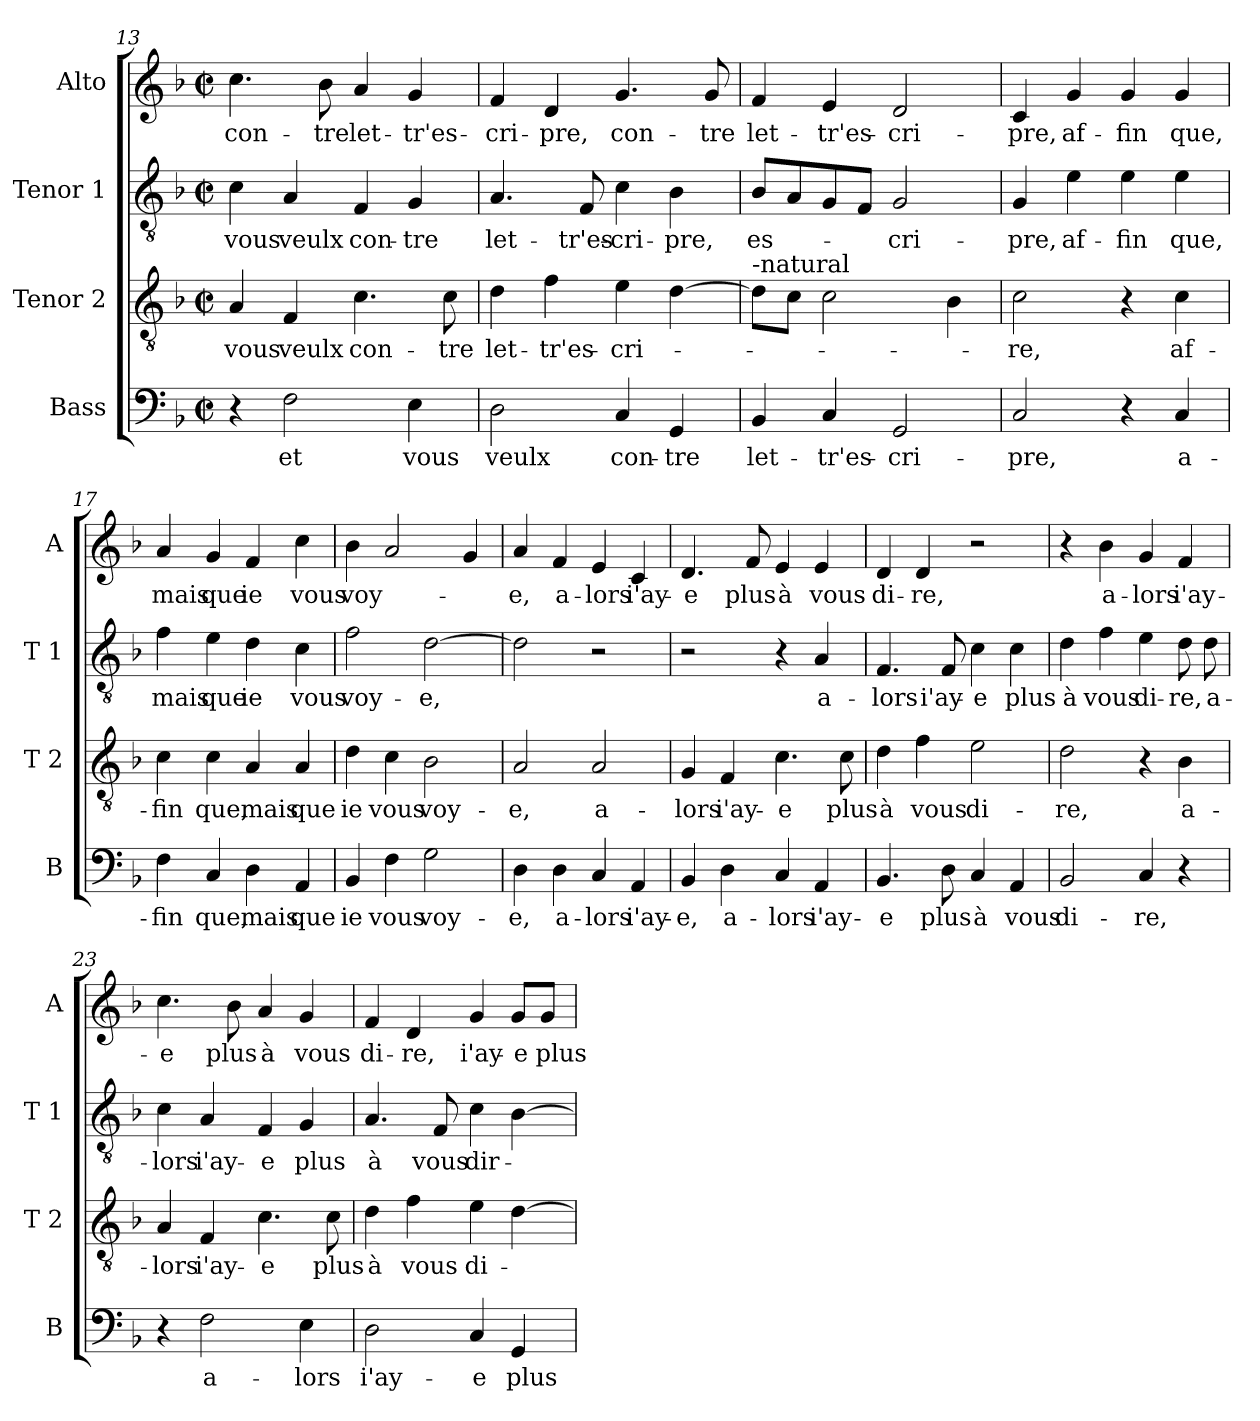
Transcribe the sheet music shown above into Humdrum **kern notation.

**kern	**text	**kern	**text	**kern	**text	**kern	**text
*part4	*part4	*part3	*part3	*part2	*part2	*part1	*part1
*staff4	*staff4	*staff3	*staff3	*staff2	*staff2	*staff1	*staff1
*I"Bass	*	*I"Tenor 2	*	*I"Tenor 1	*	*I"Alto	*
*I'B	*	*I'T 2	*	*I'T 1	*	*I'A	*
*clefF4	*	*clefGv2	*	*clefGv2	*	*clefG2	*
*k[b-]	*	*k[b-]	*	*k[b-]	*	*k[b-]	*
*F:	*	*F:	*	*F:	*	*F:	*
*M2/2	*	*M2/2	*	*M2/2	*	*M2/2	*
*met(c|)	*	*met(c|)	*	*met(c|)	*	*met(c|)	*
=13	=13	=13	=13	=13	=13	=13	=13
!	!	!	!LO:LY:b	!	!LO:LY:b	!	!LO:LY:b
4r	.	4A/	vous	4c\	vous	4.cc\	con-
!	!LO:LY:b	!	!LO:LY:b	!	!LO:LY:b	!	!
2F\	et	4F/	veulx	4A/	veulx	.	.
!	!	!	!	!	!	!	!LO:LY:b
.	.	.	.	.	.	8b-\	-tre
!	!	!	!LO:LY:b	!	!LO:LY:b	!	!LO:LY:b
.	.	4.c\	con-	4F/	con-	4a/	let-
!	!LO:LY:b	!	!	!	!LO:LY:b	!	!LO:LY:b
4E\	vous	.	.	4G/	-tre	4g/	-tr'es-
!	!	!	!LO:LY:b	!	!	!	!
.	.	8c\	-tre	.	.	.	.
=14	=14	=14	=14	=14	=14	=14	=14
!	!LO:LY:b	!	!LO:LY:b	!	!LO:LY:b	!	!LO:LY:b
2D\	veulx	4d\	let-	4.A/	let-	4f/	-cri-
!	!	!	!LO:LY:b	!	!	!	!LO:LY:b
.	.	4f\	-tr'es-	.	.	4d/	-pre,
!	!	!	!	!	!LO:LY:b	!	!
.	.	.	.	8F/	-tr'es-	.	.
!	!LO:LY:b	!	!LO:LY:b	!	!LO:LY:b	!	!LO:LY:b
4C/	con-	4e\	-cri-	4c\	-cri-	4.g/	con-
!	!LO:LY:b	!	!	!	!LO:LY:b	!	!
4GG/	-tre	[4d\	.	4B-\	-pre,	.	.
!	!	!	!	!	!	!	!LO:LY:b
.	.	.	.	.	.	8g/	-tre
=15	=15	=15	=15	=15	=15	=15	=15
!	!	!LO:TX:a:t=-natural	!	!	!	!	!
!	!LO:LY:b	!	!	!	!LO:LY:b	!	!LO:LY:b
4BB-/	let-	8d\L]	.	8B-/L	es-	4f/	let-
.	.	8c\J	.	8A/	.	.	.
!	!LO:LY:b	!	!	!	!	!	!LO:LY:b
4C/	-tr'es-	2c\	.	8G/	.	4e/	-tr'es-
.	.	.	.	8F/J	.	.	.
!	!LO:LY:b	!	!	!	!LO:LY:b	!	!LO:LY:b
2GG/	-cri-	.	.	2G/	-cri-	2d/	-cri-
.	.	4B-\	.	.	.	.	.
!!LO:LB:g=z
=16	=16	=16	=16	=16	=16	=16	=16
!	!LO:LY:b	!	!LO:LY:b	!	!LO:LY:b	!	!LO:LY:b
2C/	-pre,	2c\	-re,	4G/	-pre,	4c/	-pre,
!	!	!	!	!	!LO:LY:b	!	!LO:LY:b
.	.	.	.	4e\	af-	4g/	af-
!	!	!	!	!	!LO:LY:b	!	!LO:LY:b
4r	.	4r	.	4e\	-fin	4g/	-fin
!	!LO:LY:b	!	!LO:LY:b	!	!LO:LY:b	!	!LO:LY:b
4C/	a-	4c\	af-	4e\	que,	4g/	que,
=17	=17	=17	=17	=17	=17	=17	=17
!	!LO:LY:b	!	!LO:LY:b	!	!LO:LY:b	!	!LO:LY:b
4F\	-fin	4c\	-fin	4f\	mais	4a/	mais
!	!LO:LY:b	!	!LO:LY:b	!	!LO:LY:b	!	!LO:LY:b
4C/	que,	4c\	que,	4e\	que	4g/	que
!	!LO:LY:b	!	!LO:LY:b	!	!LO:LY:b	!	!LO:LY:b
4D\	mais	4A/	mais	4d\	ie	4f/	ie
!	!LO:LY:b	!	!LO:LY:b	!	!LO:LY:b	!	!LO:LY:b
4AA/	que	4A/	que	4c\	vous	4cc\	vous
=18	=18	=18	=18	=18	=18	=18	=18
!	!LO:LY:b	!	!LO:LY:b	!	!LO:LY:b	!	!LO:LY:b
4BB-/	ie	4d\	ie	2f\	voy-	4b-\	voy-
!	!LO:LY:b	!	!LO:LY:b	!	!	!	!
4F\	vous	4c\	vous	.	.	2a/	.
!	!LO:LY:b	!	!LO:LY:b	!	!LO:LY:b	!	!
2G\	voy-	2B-\	voy-	[2d\	-e,	.	.
.	.	.	.	.	.	4g/	.
=19	=19	=19	=19	=19	=19	=19	=19
!	!LO:LY:b	!	!LO:LY:b	!	!	!	!LO:LY:b
4D\	-e,	2A/	-e,	2d\]	.	4a/	-e,
!	!LO:LY:b	!	!	!	!	!	!LO:LY:b
4D\	a-	.	.	.	.	4f/	a-
!	!LO:LY:b	!	!LO:LY:b	!	!	!	!LO:LY:b
4C/	-lors	2A/	a-	2r	.	4e/	-lors
!	!LO:LY:b	!	!	!	!	!	!LO:LY:b
4AA/	i'ay-	.	.	.	.	4c/	i'ay-
=20	=20	=20	=20	=20	=20	=20	=20
!	!LO:LY:b	!	!LO:LY:b	!	!	!	!LO:LY:b
4BB-/	-e,	4G/	-lors	2r	.	4.d/	-e
!	!LO:LY:b	!	!LO:LY:b	!	!	!	!
4D\	a-	4F/	i'ay-	.	.	.	.
!	!	!	!	!	!	!	!LO:LY:b
.	.	.	.	.	.	8f/	plus
!	!LO:LY:b	!	!LO:LY:b	!	!	!	!LO:LY:b
4C/	-lors	4.c\	-e	4r	.	4e/	à
!	!LO:LY:b	!	!	!	!LO:LY:b	!	!LO:LY:b
4AA/	i'ay-	.	.	4A/	a-	4e/	vous
!	!	!	!LO:LY:b	!	!	!	!
.	.	8c\	plus	.	.	.	.
=21	=21	=21	=21	=21	=21	=21	=21
!	!LO:LY:b	!	!LO:LY:b	!	!LO:LY:b	!	!LO:LY:b
4.BB-/	-e	4d\	à	4.F/	-lors	4d/	di-
!	!	!	!LO:LY:b	!	!	!	!LO:LY:b
.	.	4f\	vous	.	.	4d/	-re,
!	!LO:LY:b	!	!	!	!LO:LY:b	!	!
8D\	plus	.	.	8F/	i'ay-	.	.
!	!LO:LY:b	!	!LO:LY:b	!	!LO:LY:b	!	!
4C/	à	2e\	di-	4c\	-e	2r	.
!	!LO:LY:b	!	!	!	!LO:LY:b	!	!
4AA/	vous	.	.	4c\	plus	.	.
!!LO:LB:g=z
=22	=22	=22	=22	=22	=22	=22	=22
!	!LO:LY:b	!	!LO:LY:b	!	!LO:LY:b	!	!
2BB-/	di-	2d\	-re,	4d\	à	4r	.
!	!	!	!	!	!LO:LY:b	!	!LO:LY:b
.	.	.	.	4f\	vous	4b-\	a-
!	!LO:LY:b	!	!	!	!LO:LY:b	!	!LO:LY:b
4C/	-re,	4r	.	4e\	di-	4g/	-lors
!	!	!	!LO:LY:b	!	!LO:LY:b	!	!LO:LY:b
4r	.	4B-\	a-	8d\	-re,	4f/	i'ay-
!	!	!	!	!	!LO:LY:b	!	!
.	.	.	.	8d\	a-	.	.
=23	=23	=23	=23	=23	=23	=23	=23
!	!	!	!LO:LY:b	!	!LO:LY:b	!	!LO:LY:b
4r	.	4A/	-lors	4c\	-lors	4.cc\	-e
!	!LO:LY:b	!	!LO:LY:b	!	!LO:LY:b	!	!
2F\	a-	4F/	i'ay-	4A/	i'ay-	.	.
!	!	!	!	!	!	!	!LO:LY:b
.	.	.	.	.	.	8b-\	plus
!	!	!	!LO:LY:b	!	!LO:LY:b	!	!LO:LY:b
.	.	4.c\	-e	4F/	-e	4a/	à
!	!LO:LY:b	!	!	!	!LO:LY:b	!	!LO:LY:b
4E\	-lors	.	.	4G/	plus	4g/	vous
!	!	!	!LO:LY:b	!	!	!	!
.	.	8c\	plus	.	.	.	.
=24	=24	=24	=24	=24	=24	=24	=24
!	!LO:LY:b	!	!LO:LY:b	!	!LO:LY:b	!	!LO:LY:b
2D\	i'ay-	4d\	à	4.A/	à	4f/	di-
!	!	!	!LO:LY:b	!	!	!	!LO:LY:b
.	.	4f\	vous	.	.	4d/	-re,
!	!	!	!	!	!LO:LY:b	!	!
.	.	.	.	8F/	vous	.	.
!	!LO:LY:b	!	!LO:LY:b	!	!LO:LY:b	!	!LO:LY:b
4C/	-e	4e\	di-	4c\	dir-	4g/	i'ay-
!	!LO:LY:b	!	!	!	!	!	!LO:LY:b
4GG/	plus	[4d\	.	[4B-\	.	8g/L	-e
!	!	!	!	!	!	!	!LO:LY:b
.	.	.	.	.	.	8g/J	plus
=	=	=	=	=	=	=	=
*-	*-	*-	*-	*-	*-	*-	*-
